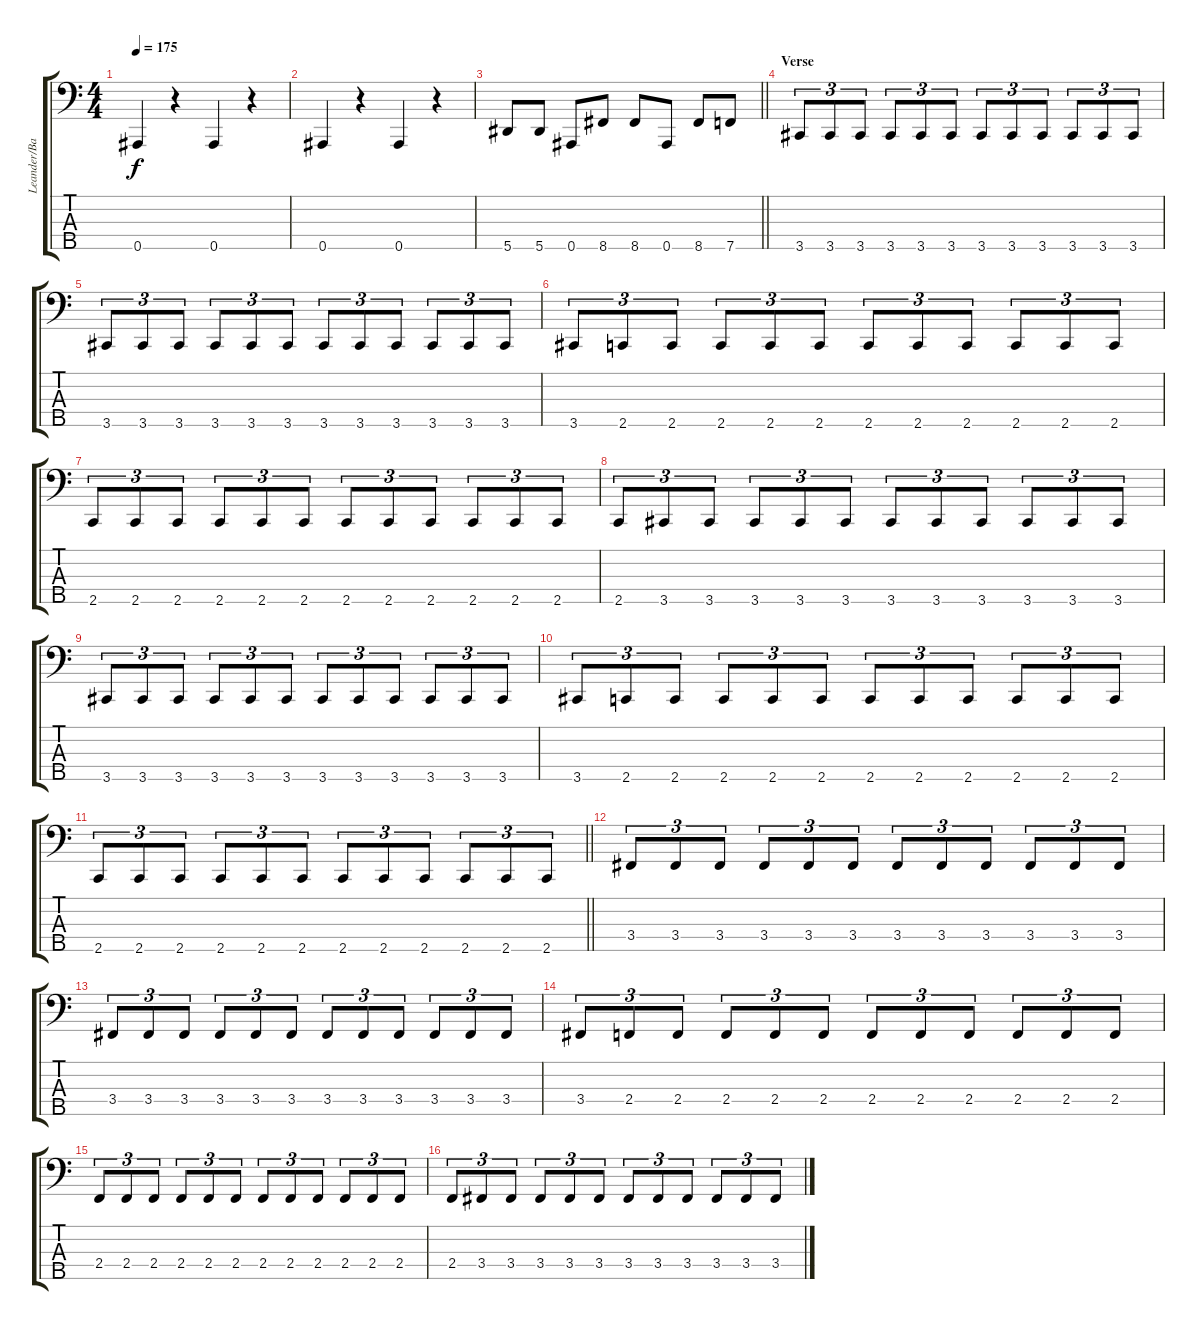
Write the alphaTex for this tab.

\track ("Leander/Bass" "Leander/Ba") {instrument electricbasspick}
\staff {score tabs}
\tuning (Gb2 Db2 Ab1 Eb1 Bb0) {hide}
\ts (4 4)
\tempo 175
\clef f4
\ks c
0.5.4{dy f} r.4 0.5.4 r.4 |
0.5.4 r.4 0.5.4 r.4 |
\barLineRight lightlight
5.5.8 5.5.8 0.5.8 8.5.8 8.5.8 0.5.8 8.5.8 7.5.8 |
\section ("" "Verse")
3.5.8{tu (3 2)} 3.5.8{tu (3 2)} 3.5.8{tu (3 2)} 3.5.8{tu (3 2)} 3.5.8{tu (3 2)} 3.5.8{tu (3 2)} 3.5.8{tu (3 2)} 3.5.8{tu (3 2)} 3.5.8{tu (3 2)} 3.5.8{tu (3 2)} 3.5.8{tu (3 2)} 3.5.8{tu (3 2)} |
3.5.8{tu (3 2)} 3.5.8{tu (3 2)} 3.5.8{tu (3 2)} 3.5.8{tu (3 2)} 3.5.8{tu (3 2)} 3.5.8{tu (3 2)} 3.5.8{tu (3 2)} 3.5.8{tu (3 2)} 3.5.8{tu (3 2)} 3.5.8{tu (3 2)} 3.5.8{tu (3 2)} 3.5.8{tu (3 2)} |
3.5.8{tu (3 2)} 2.5.8{tu (3 2)} 2.5.8{tu (3 2)} 2.5.8{tu (3 2)} 2.5.8{tu (3 2)} 2.5.8{tu (3 2)} 2.5.8{tu (3 2)} 2.5.8{tu (3 2)} 2.5.8{tu (3 2)} 2.5.8{tu (3 2)} 2.5.8{tu (3 2)} 2.5.8{tu (3 2)} |
2.5.8{tu (3 2)} 2.5.8{tu (3 2)} 2.5.8{tu (3 2)} 2.5.8{tu (3 2)} 2.5.8{tu (3 2)} 2.5.8{tu (3 2)} 2.5.8{tu (3 2)} 2.5.8{tu (3 2)} 2.5.8{tu (3 2)} 2.5.8{tu (3 2)} 2.5.8{tu (3 2)} 2.5.8{tu (3 2)} |
2.5.8{tu (3 2)} 3.5.8{tu (3 2)} 3.5.8{tu (3 2)} 3.5.8{tu (3 2)} 3.5.8{tu (3 2)} 3.5.8{tu (3 2)} 3.5.8{tu (3 2)} 3.5.8{tu (3 2)} 3.5.8{tu (3 2)} 3.5.8{tu (3 2)} 3.5.8{tu (3 2)} 3.5.8{tu (3 2)} |
3.5.8{tu (3 2)} 3.5.8{tu (3 2)} 3.5.8{tu (3 2)} 3.5.8{tu (3 2)} 3.5.8{tu (3 2)} 3.5.8{tu (3 2)} 3.5.8{tu (3 2)} 3.5.8{tu (3 2)} 3.5.8{tu (3 2)} 3.5.8{tu (3 2)} 3.5.8{tu (3 2)} 3.5.8{tu (3 2)} |
3.5.8{tu (3 2)} 2.5.8{tu (3 2)} 2.5.8{tu (3 2)} 2.5.8{tu (3 2)} 2.5.8{tu (3 2)} 2.5.8{tu (3 2)} 2.5.8{tu (3 2)} 2.5.8{tu (3 2)} 2.5.8{tu (3 2)} 2.5.8{tu (3 2)} 2.5.8{tu (3 2)} 2.5.8{tu (3 2)} |
\barLineRight lightlight
2.5.8{tu (3 2)} 2.5.8{tu (3 2)} 2.5.8{tu (3 2)} 2.5.8{tu (3 2)} 2.5.8{tu (3 2)} 2.5.8{tu (3 2)} 2.5.8{tu (3 2)} 2.5.8{tu (3 2)} 2.5.8{tu (3 2)} 2.5.8{tu (3 2)} 2.5.8{tu (3 2)} 2.5.8{tu (3 2)} |
\section ("" "")
3.4.8{tu (3 2)} 3.4.8{tu (3 2)} 3.4.8{tu (3 2)} 3.4.8{tu (3 2)} 3.4.8{tu (3 2)} 3.4.8{tu (3 2)} 3.4.8{tu (3 2)} 3.4.8{tu (3 2)} 3.4.8{tu (3 2)} 3.4.8{tu (3 2)} 3.4.8{tu (3 2)} 3.4.8{tu (3 2)} |
3.4.8{tu (3 2)} 3.4.8{tu (3 2)} 3.4.8{tu (3 2)} 3.4.8{tu (3 2)} 3.4.8{tu (3 2)} 3.4.8{tu (3 2)} 3.4.8{tu (3 2)} 3.4.8{tu (3 2)} 3.4.8{tu (3 2)} 3.4.8{tu (3 2)} 3.4.8{tu (3 2)} 3.4.8{tu (3 2)} |
3.4.8{tu (3 2)} 2.4.8{tu (3 2)} 2.4.8{tu (3 2)} 2.4.8{tu (3 2)} 2.4.8{tu (3 2)} 2.4.8{tu (3 2)} 2.4.8{tu (3 2)} 2.4.8{tu (3 2)} 2.4.8{tu (3 2)} 2.4.8{tu (3 2)} 2.4.8{tu (3 2)} 2.4.8{tu (3 2)} |
2.4.8{tu (3 2)} 2.4.8{tu (3 2)} 2.4.8{tu (3 2)} 2.4.8{tu (3 2)} 2.4.8{tu (3 2)} 2.4.8{tu (3 2)} 2.4.8{tu (3 2)} 2.4.8{tu (3 2)} 2.4.8{tu (3 2)} 2.4.8{tu (3 2)} 2.4.8{tu (3 2)} 2.4.8{tu (3 2)} |
2.4.8{tu (3 2)} 3.4.8{tu (3 2)} 3.4.8{tu (3 2)} 3.4.8{tu (3 2)} 3.4.8{tu (3 2)} 3.4.8{tu (3 2)} 3.4.8{tu (3 2)} 3.4.8{tu (3 2)} 3.4.8{tu (3 2)} 3.4.8{tu (3 2)} 3.4.8{tu (3 2)} 3.4.8{tu (3 2)}
